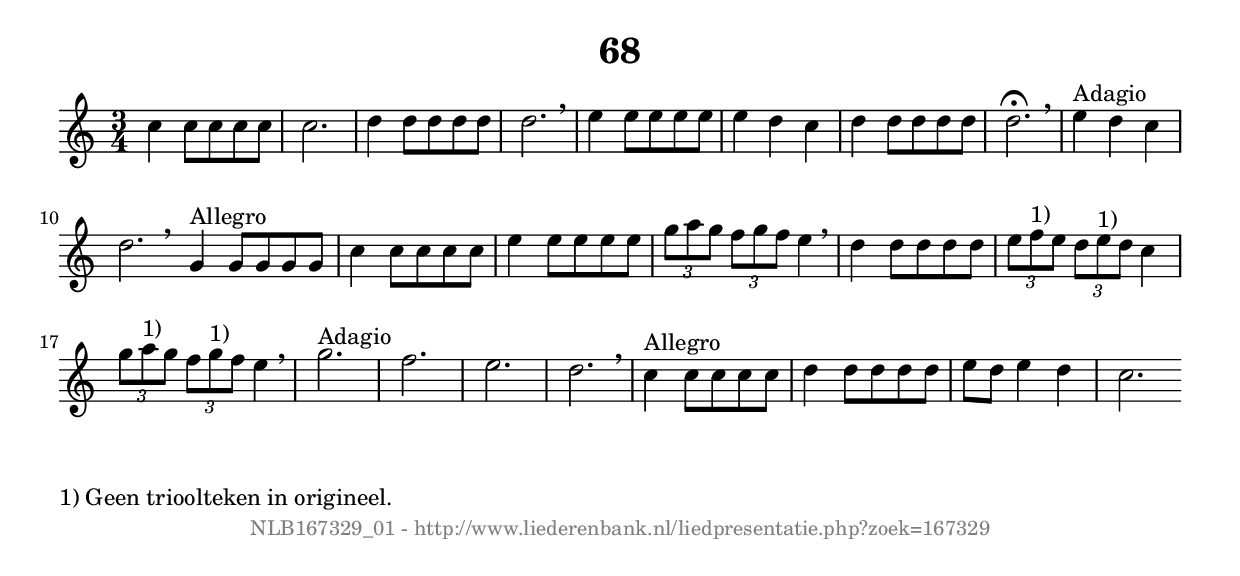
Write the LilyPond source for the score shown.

%
% produced by wce2krn 1.64 (7 June 2014)
%
\version"2.16"
#(append! paper-alist '(("long" . (cons (* 210 mm) (* 2000 mm)))))
#(set-default-paper-size "long")
sb = {\breathe}
mBreak = {\breathe }
bBreak = {\breathe }
x = {\once\override NoteHead #'style = #'cross }
gl=\glissando
itime={\override Staff.TimeSignature #'stencil = ##f }
ficta = {\once\set suggestAccidentals = ##t}
fine = {\once\override Score.RehearsalMark #'self-alignment-X = #1 \mark \markup {\italic{Fine}}}
dc = {\once\override Score.RehearsalMark #'self-alignment-X = #1 \mark \markup {\italic{D.C.}}}
dcf = {\once\override Score.RehearsalMark #'self-alignment-X = #1 \mark \markup {\italic{D.C. al Fine}}}
dcc = {\once\override Score.RehearsalMark #'self-alignment-X = #1 \mark \markup {\italic{D.C. al Coda}}}
ds = {\once\override Score.RehearsalMark #'self-alignment-X = #1 \mark \markup {\italic{D.S.}}}
dsf = {\once\override Score.RehearsalMark #'self-alignment-X = #1 \mark \markup {\italic{D.S. al Fine}}}
dsc = {\once\override Score.RehearsalMark #'self-alignment-X = #1 \mark \markup {\italic{D.S. al Coda}}}
pv = {\set Score.repeatCommands = #'((volta "1"))}
sv = {\set Score.repeatCommands = #'((volta "2"))}
tv = {\set Score.repeatCommands = #'((volta "3"))}
qv = {\set Score.repeatCommands = #'((volta "4"))}
xv = {\set Score.repeatCommands = #'((volta #f))}
\header{ tagline = ""
title = "68"
}
\score {{
\key c \major
\relative g'
{
\set melismaBusyProperties = #'()
\time 3/4
\tempo 4=120
\override Score.MetronomeMark #'transparent = ##t
\override Score.RehearsalMark #'break-visibility = #(vector #t #t #f)
c4 c8 c c c c2. d4 d8 d d d d2. \sb e4 e8 e e e e4 d c d d8 d d d d2.^\fermata \sb e4^"Adagio" d c d2. \bar":|:" \bBreak
g,4^"Allegro" g8 g g g c4 c8 c c c e4 e8 e e e \times 2/3 {g a g} \times 2/3 {f[ g f]} e4 \mBreak \bar "|"
d4 d8 d d d \times 2/3 {e[ f^"1)" e]} \times 2/3 {d e^"1)" d} c4 \times 2/3 {g'8[ a^"1)" g]} \times 2/3 {f g^"1)" f} e4 \mBreak \bar "|"
g2.^"Adagio" f e d \sb c4^"Allegro" c8 c c c d4 d8 d d d e d e4 d c2. \bar":|"
 }}
 \midi { }
 \layout {
            indent = 0.0\cm
}
}
\markup { \wordwrap-string #" 
1) Geen trioolteken in origineel.
"}
\markup { \vspace #0 } \markup { \with-color #grey \fill-line { \center-column { \smaller "NLB167329_01 - http://www.liederenbank.nl/liedpresentatie.php?zoek=167329" } } }
